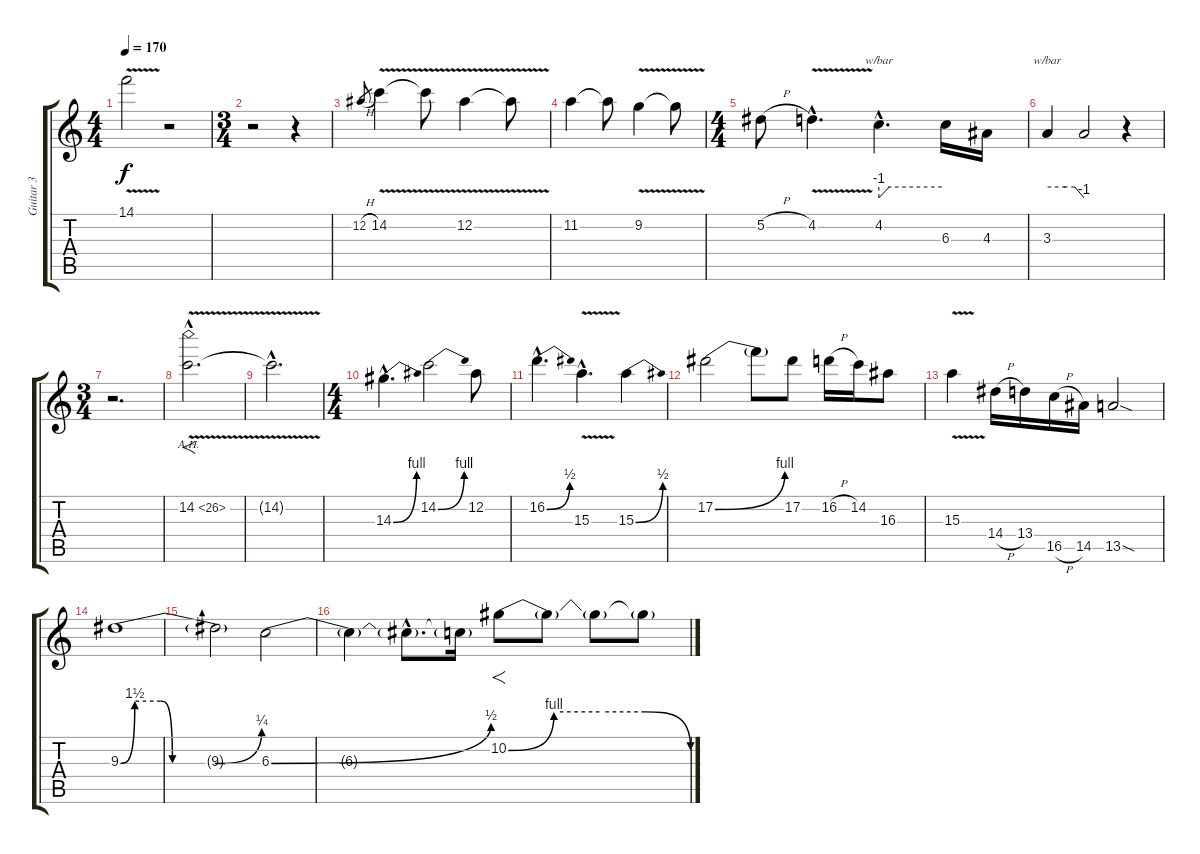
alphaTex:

\track ("Guitar 3" "Guitar 3") {instrument distortionguitar}
\staff {score tabs}
\tuning (Eb4 Bb3 Gb3 Db3 Ab2 Eb2) {hide}
\ts (4 4)
\tempo 170
\clef g2
\ks c
14.1{v}.2{dy f} r.2 |
\ts (3 4)
r.2 r.4 |
12.2{h}.8{gr} 14.2{v}.4 14.2{t}.8 12.2{v}.4 12.2{t}.8 |
11.2.4 11.2{t}.8 9.2{v}.4 9.2{t}.8 |
\ts (4 4)
5.2{h}.8 4.2{v hac}.4{d} 4.2{hac}.4{d tbe (custom default 0 -4 10 0 60 0)} 6.3.16 4.3.16 |
3.3.4{tbe (custom default 0 0 30 0 45 0 60 -4)} 3.3{t}.2 r.4 |
\ts (3 4)
r.2{d} |
14.2{ah 12 v hac}.2{f d} |
14.2{hac t}.2{d} |
\ts (4 4)
14.3{be (bend 0 0 60 4) hac}.4{d} 14.2{be (bend 0 0 60 4)}.2 12.2.8 |
16.2{be (bend 0 0 60 2) hac}.4{d} 15.3{v hac}.4{d} 15.3{be (bend 0 0 60 2)}.4 |
17.2{be (bend 0 0 60 4)}.2 17.2{t}.8 17.2.8 16.2{h}.16 14.2.16 16.3.8 |
15.3{v}.4 14.4{h}.16 13.4.16 16.5{h}.16 14.5.16 13.5{sod}.2 |
9.3{be (custom 0 0 6 6 17 6 22 0 40 0 60 1)}.1 |
9.3{t}.2 6.3{be (bend 0 0 60 2)}.2 |
6.3{t}.4 6.3{hac t}.8{d} 6.3{t}.16 10.2{be (custom 0 0 15 4 30 4 45 4 60 0)}.8{f} 10.2{t}.8 10.2{t}.8 10.2{t}.8
